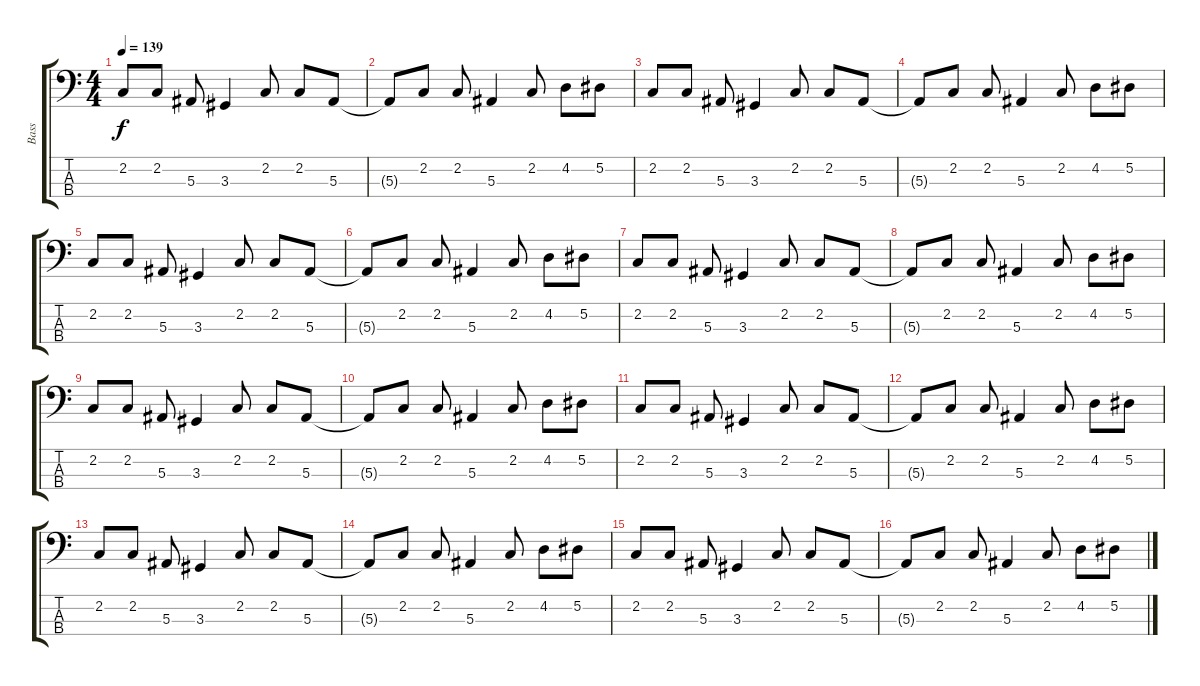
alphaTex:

\track ("Bass" "Bass") {instrument electricbassfinger}
\staff {score tabs}
\tuning (Eb2 Bb1 F1 C1) {hide}
\ts (4 4)
\tempo 139
\clef f4
\ks c
2.2.8{dy f} 2.2.8 5.3.8 3.3.4 2.2.8 2.2.8 5.3.8 |
5.3{t}.8 2.2.8 2.2.8 5.3.4 2.2.8 4.2.8 5.2.8 |
2.2.8 2.2.8 5.3.8 3.3.4 2.2.8 2.2.8 5.3.8 |
5.3{t}.8 2.2.8 2.2.8 5.3.4 2.2.8 4.2.8 5.2.8 |
2.2.8 2.2.8 5.3.8 3.3.4 2.2.8 2.2.8 5.3.8 |
5.3{t}.8 2.2.8 2.2.8 5.3.4 2.2.8 4.2.8 5.2.8 |
2.2.8 2.2.8 5.3.8 3.3.4 2.2.8 2.2.8 5.3.8 |
5.3{t}.8 2.2.8 2.2.8 5.3.4 2.2.8 4.2.8 5.2.8 |
2.2.8 2.2.8 5.3.8 3.3.4 2.2.8 2.2.8 5.3.8 |
5.3{t}.8 2.2.8 2.2.8 5.3.4 2.2.8 4.2.8 5.2.8 |
2.2.8 2.2.8 5.3.8 3.3.4 2.2.8 2.2.8 5.3.8 |
5.3{t}.8 2.2.8 2.2.8 5.3.4 2.2.8 4.2.8 5.2.8 |
2.2.8 2.2.8 5.3.8 3.3.4 2.2.8 2.2.8 5.3.8 |
5.3{t}.8 2.2.8 2.2.8 5.3.4 2.2.8 4.2.8 5.2.8 |
2.2.8 2.2.8 5.3.8 3.3.4 2.2.8 2.2.8 5.3.8 |
5.3{t}.8 2.2.8 2.2.8 5.3.4 2.2.8 4.2.8 5.2.8
